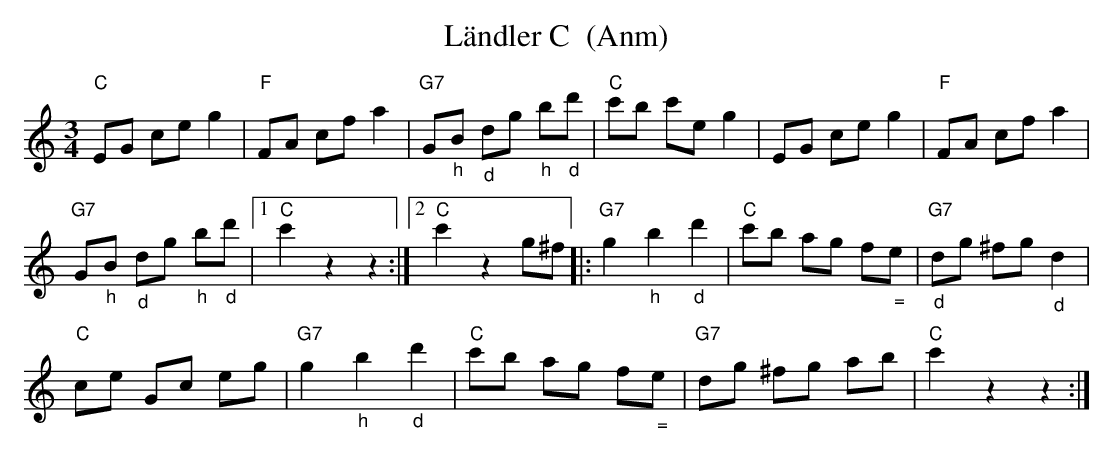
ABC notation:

X:1
T: L\"andler C  (Anm)
M:3/4
L:1/8
K:C
"C"EG ceg2 | "F"FA cfa2 | "G7"G"_h"B "_d"dg "_h"b"_d"d' | "C"c'b c'eg2 | EG ceg2 | "F"FA cfa2 |
"G7"G"_h"B "_d"dg "_h"b"_d"d' |1 "C"c'2z2z2 :|2 "C"c'2z2g^f |: "G7"g2"_h"b2"_d"d'2 | "C"c'b ag f"_ ="e | "G7""_d"dg ^fg"_d"d2 |
"C"ce Gc eg | "G7"g2"_h"b2"_d"d'2 | "C"c'b ag f"_ ="e | "G7"dg ^fg ab | "C"c'2z2z2 :|
